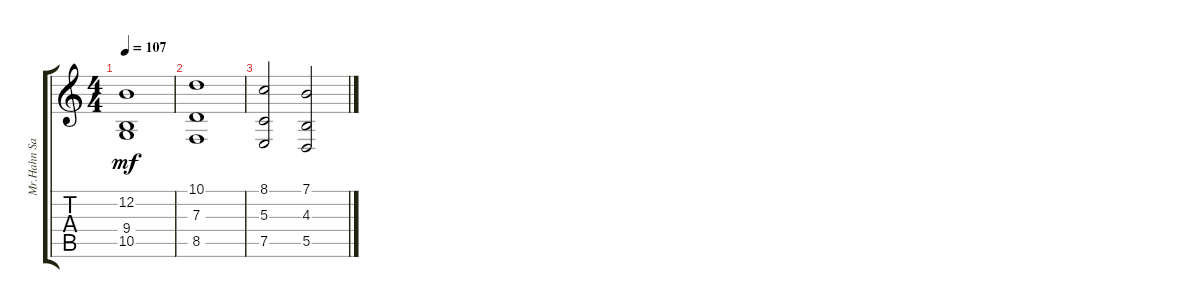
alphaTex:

\track ("Mr.Hahn Sampler2" "Mr.Hahn Sa") {instrument stringensemble2}
\staff {score tabs}
\tuning (E4 B3 G3 D3 A2 E2) {hide}
\ts (4 4)
\tempo 107
\clef g2
\ks c
(12.2 9.4 10.5).1{dy mf} |
(10.1 7.3 8.5).1 |
(8.1 5.3 7.5).2 (7.1 4.3 5.5).2
